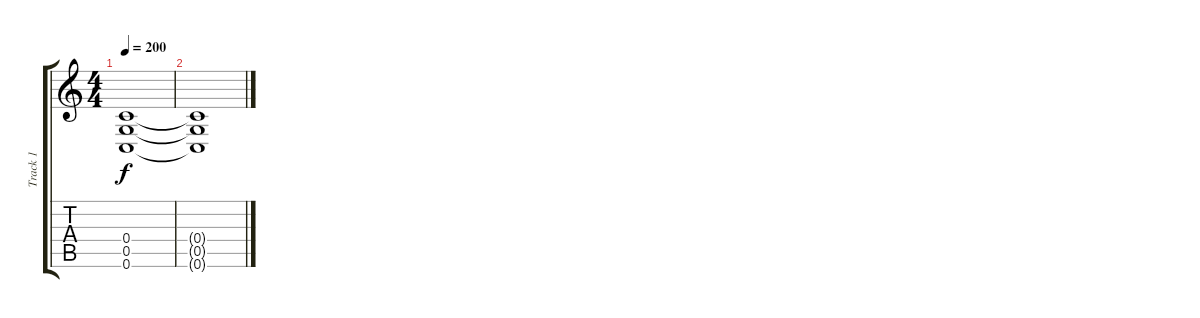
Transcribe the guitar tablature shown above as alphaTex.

\track ("Track 1" "Track 1") {instrument distortionguitar}
\staff {score tabs}
\tuning (D4 A3 F3 C3 G2 C2) {hide}
\ts (4 4)
\tempo 200
\clef g2
\ks c
(0.4 0.5 0.6).1{dy f} |
(0.4{t} 0.5{t} 0.6{t}).1
